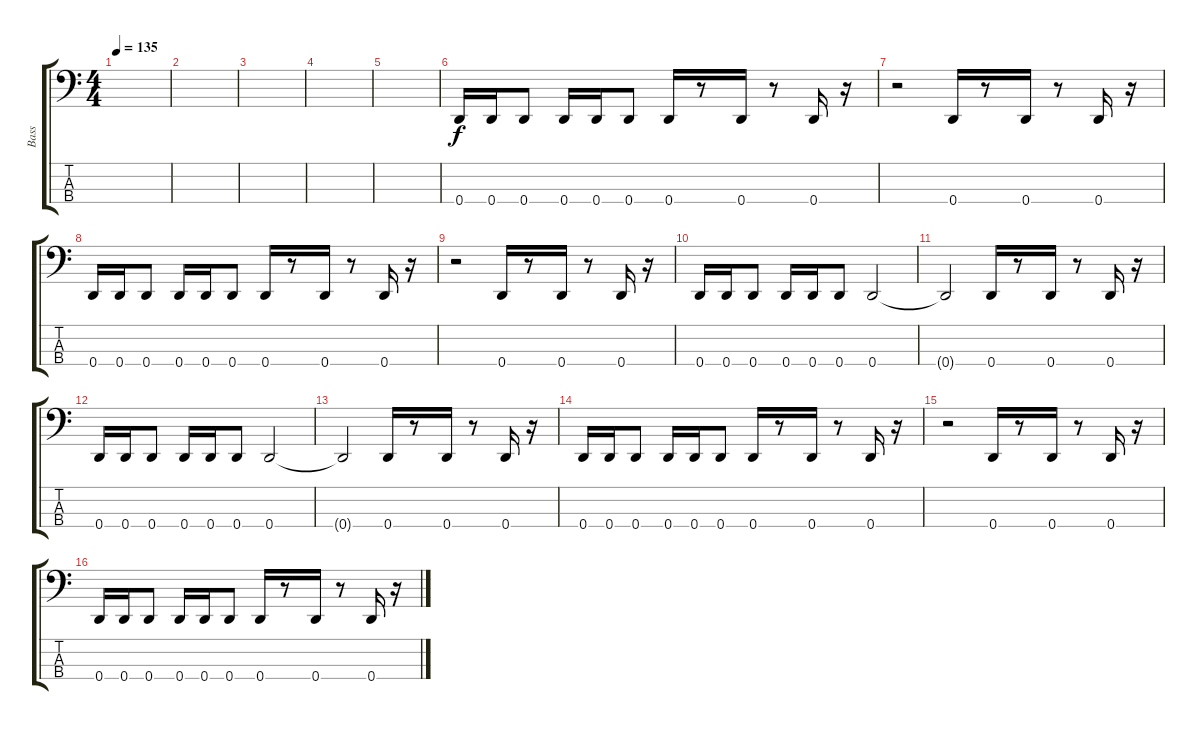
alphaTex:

\track ("Bass" "Bass") {instrument electricbasspick}
\staff {score tabs}
\tuning (G2 D2 A1 D1) {hide}
\ts (4 4)
\tempo 135
\clef f4
\ks c
|
|
|
|
|
0.4.16 0.4.16 0.4.8 0.4.16 0.4.16 0.4.8 0.4.16 r.8 0.4.16 r.8 0.4.16 r.16 |
r.2 0.4.16 r.8 0.4.16 r.8 0.4.16 r.16 |
0.4.16 0.4.16 0.4.8 0.4.16 0.4.16 0.4.8 0.4.16 r.8 0.4.16 r.8 0.4.16 r.16 |
r.2 0.4.16 r.8 0.4.16 r.8 0.4.16 r.16 |
0.4.16 0.4.16 0.4.8 0.4.16 0.4.16 0.4.8 0.4.2 |
0.4{t}.2 0.4.16 r.8 0.4.16 r.8 0.4.16 r.16 |
0.4.16 0.4.16 0.4.8 0.4.16 0.4.16 0.4.8 0.4.2 |
0.4{t}.2 0.4.16 r.8 0.4.16 r.8 0.4.16 r.16 |
0.4.16 0.4.16 0.4.8 0.4.16 0.4.16 0.4.8 0.4.16 r.8 0.4.16 r.8 0.4.16 r.16 |
r.2 0.4.16 r.8 0.4.16 r.8 0.4.16 r.16 |
0.4.16 0.4.16 0.4.8 0.4.16 0.4.16 0.4.8 0.4.16 r.8 0.4.16 r.8 0.4.16 r.16
